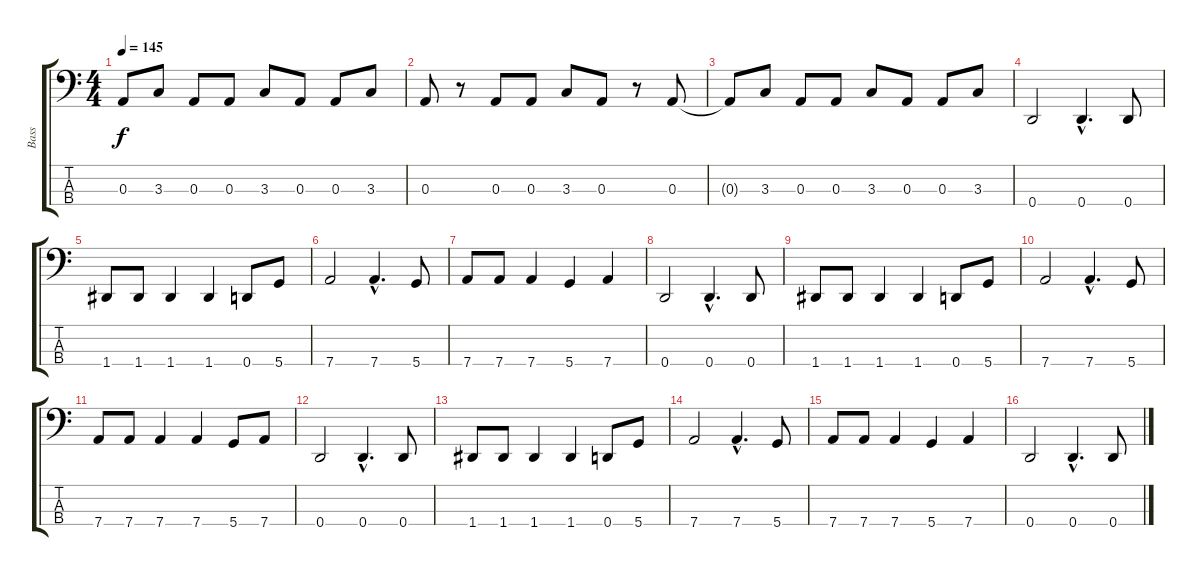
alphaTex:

\track ("Bass" "Bass") {instrument electricbassfinger}
\staff {score tabs}
\tuning (G2 D2 A1 D1) {hide}
\ts (4 4)
\tempo 145
\clef f4
\ks c
0.3{t}.8{dy f} 3.3.8 0.3.8 0.3.8 3.3.8 0.3.8 0.3.8 3.3.8 |
0.3.8 r.8 0.3.8 0.3.8 3.3.8 0.3.8 r.8 0.3.8 |
0.3{t}.8 3.3.8 0.3.8 0.3.8 3.3.8 0.3.8 0.3.8 3.3.8 |
0.4.2 0.4{hac}.4{d} 0.4.8 |
1.4.8 1.4.8 1.4.4 1.4.4 0.4.8 5.4.8 |
7.4.2 7.4{hac}.4{d} 5.4.8 |
7.4.8 7.4.8 7.4.4 5.4.4 7.4.4 |
0.4.2 0.4{hac}.4{d} 0.4.8 |
1.4.8 1.4.8 1.4.4 1.4.4 0.4.8 5.4.8 |
7.4.2 7.4{hac}.4{d} 5.4.8 |
7.4.8 7.4.8 7.4.4 7.4.4 5.4.8 7.4.8 |
0.4.2 0.4{hac}.4{d} 0.4.8 |
1.4.8 1.4.8 1.4.4 1.4.4 0.4.8 5.4.8 |
7.4.2 7.4{hac}.4{d} 5.4.8 |
7.4.8 7.4.8 7.4.4 5.4.4 7.4.4 |
0.4.2 0.4{hac}.4{d} 0.4.8
